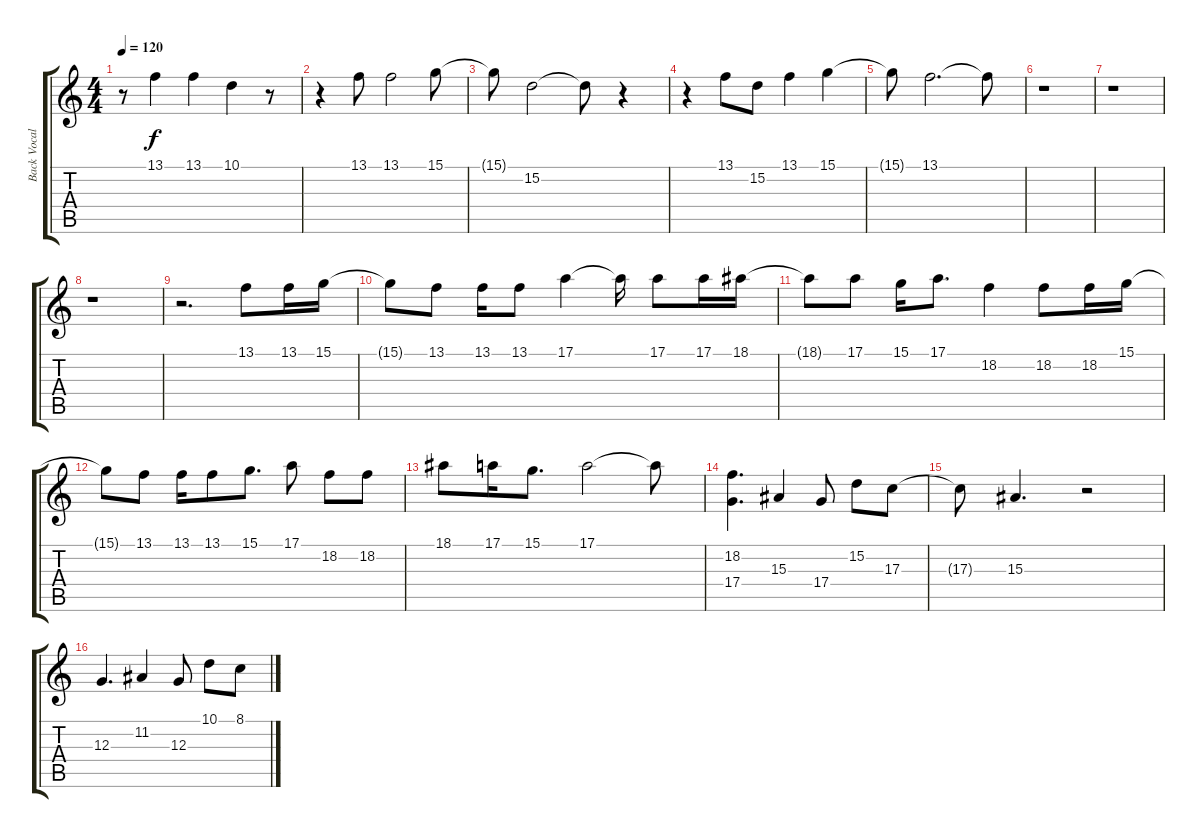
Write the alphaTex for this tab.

\track ("Back Vocals" "Back Vocal") {instrument lead3calliope}
\staff {score tabs}
\tuning (E4 B3 G3 D3 A2 E2) {hide}
\ts (4 4)
\tempo 120
\clef g2
\ks c
r.8{dy f} 13.1.4 13.1.4 10.1.4 r.8 |
r.4 13.1.8 13.1.2 15.1.8 |
15.1{t}.8 15.2.2 15.2{t}.8 r.4 |
r.4 13.1.8 15.2.8 13.1.4 15.1.4 |
15.1{t}.8 13.1.2{d} 13.1{t}.8 |
r.1 |
r.1 |
r.1 |
r.2{d} 13.1.8 13.1.16 15.1.16 |
15.1{t}.8 13.1.8 13.1.16 13.1.8 17.1.4 17.1{t}.16 17.1.8 17.1.16 18.1.16 |
18.1{t}.8 17.1.8 15.1.16 17.1.8{d} 18.2.4 18.2.8 18.2.16 15.1.16 |
15.1{t}.8 13.1.8 13.1.16 13.1.8 15.1.8{d} 17.1.8 18.2.8 18.2.8 |
18.1.8 17.1.16 15.1.8{d} 17.1.2 17.1{t}.8 |
(18.2 17.4).4{d} 15.3.4 17.4.8 15.2.8 17.3.8 |
17.3{t}.8 15.3.4{d} r.2 |
12.3.4{d} 11.2.4 12.3.8 10.1.8 8.1.8
